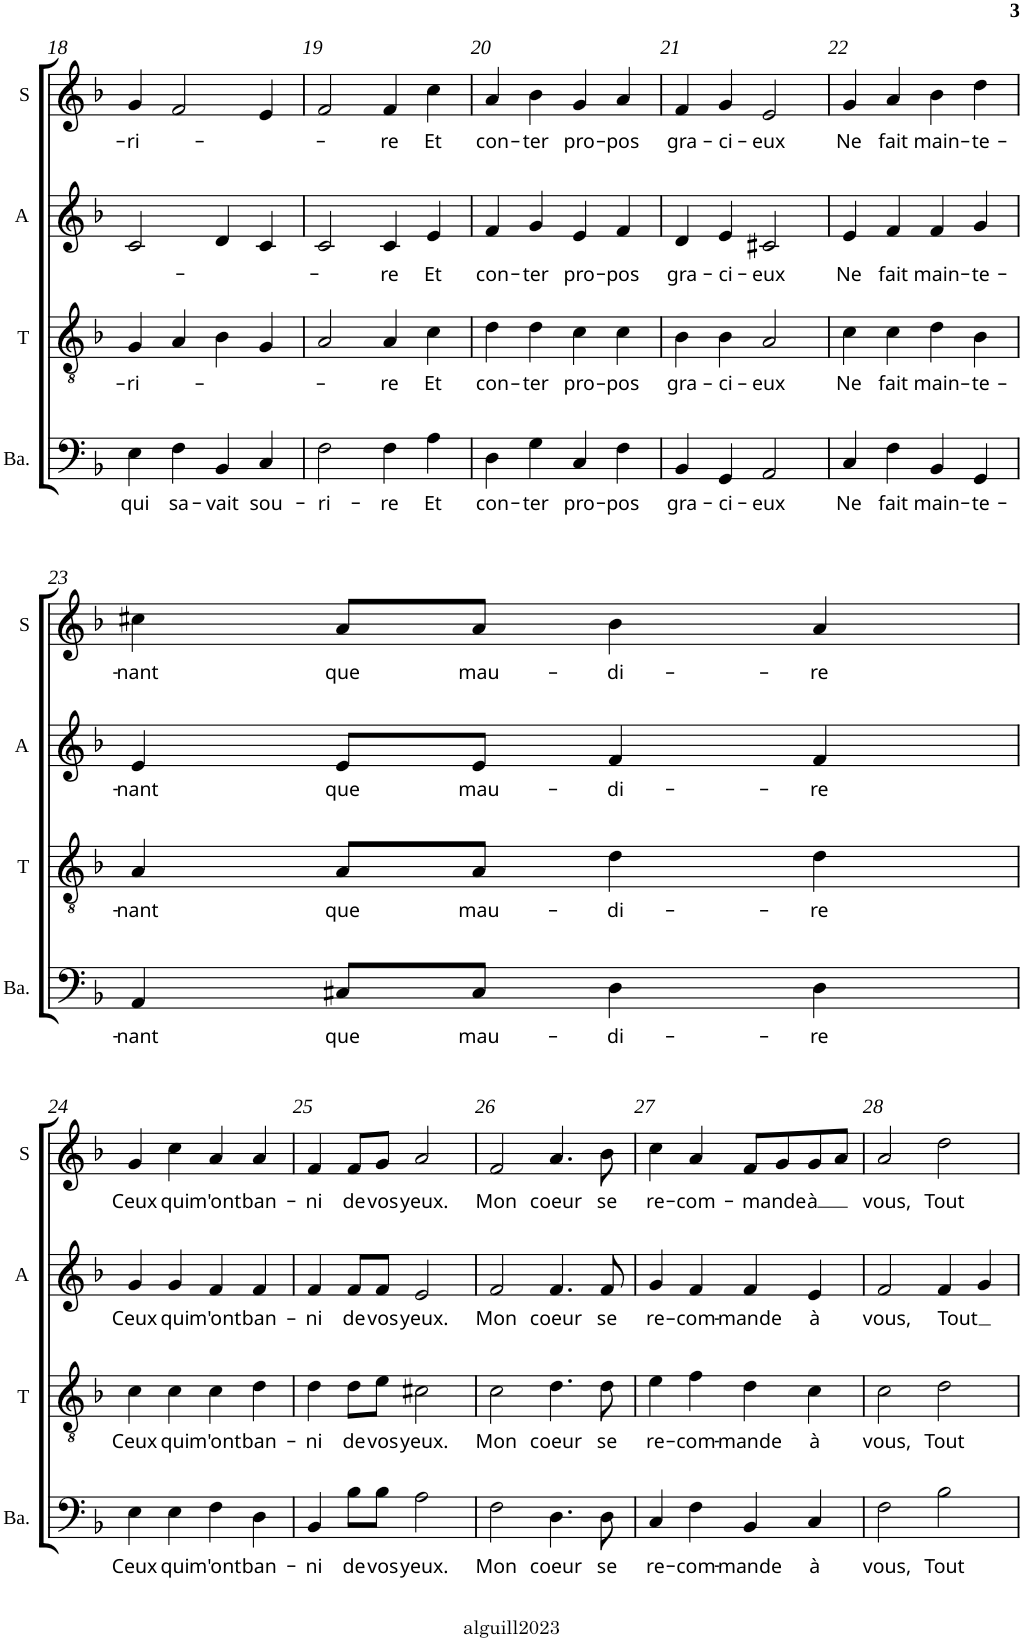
**kern	**text	**kern	**text	**kern	**text	**kern	**text
*part4	*part4	*part3	*part3	*part2	*part2	*part1	*part1
*staff4	*staff4	*staff3	*staff3	*staff2	*staff2	*staff1	*staff1
*I"Basse	*	*I"Ténor	*	*I"Alto	*	*I"Soprano	*
*I'Ba.	*	*I'T	*	*I'A	*	*I'S	*
!!LO:PB:g=z
*clefF4	*	*clefGv2	*	*clefG2	*	*clefG2	*
*k[b-]	*	*k[b-]	*	*k[b-]	*	*k[b-]	*
*F:	*	*F:	*	*F:	*	*F:	*
*M4/4	*	*M4/4	*	*M4/4	*	*M4/4	*
*met(c)	*	*met(c)	*	*met(c)	*	*met(c)	*
=18	=18	=18	=18	=18	=18	=18	=18
!	!LO:LY:b	!	!LO:LY:b	!	!	!	!LO:LY:b
4E\	qui	4G/	-ri-	2c/	.	4g/	-ri-
!	!LO:LY:b	!	!	!	!	!	!
4F\	sa-	4A/	.	.	.	2f/	.
!	!LO:LY:b	!	!	!	!	!	!
4BB-/	-vait	4B-\	.	4d/	.	.	.
!	!LO:LY:b	!	!	!	!	!	!
4C/	sou-	4G/	.	4c/	.	4e/	.
=19	=19	=19	=19	=19	=19	=19	=19
!	!LO:LY:b	!	!	!	!	!	!
2F\	-ri-	2A/	.	2c/	.	2f/	.
!	!LO:LY:b	!	!LO:LY:b	!	!LO:LY:b	!	!LO:LY:b
4F\	-re	4A/	-re	4c/	-re	4f/	-re
!	!LO:LY:b	!	!LO:LY:b	!	!LO:LY:b	!	!LO:LY:b
4A\	Et	4c\	Et	4e/	Et	4cc\	Et
=20	=20	=20	=20	=20	=20	=20	=20
!	!LO:LY:b	!	!LO:LY:b	!	!LO:LY:b	!	!LO:LY:b
4D\	con-	4d\	con-	4f/	con-	4a/	con-
!	!LO:LY:b	!	!LO:LY:b	!	!LO:LY:b	!	!LO:LY:b
4G\	-ter	4d\	-ter	4g/	-ter	4b-\	-ter
!	!LO:LY:b	!	!LO:LY:b	!	!LO:LY:b	!	!LO:LY:b
4C/	pro-	4c\	pro-	4e/	pro-	4g/	pro-
!	!LO:LY:b	!	!LO:LY:b	!	!LO:LY:b	!	!LO:LY:b
4F\	-pos	4c\	-pos	4f/	-pos	4a/	-pos
=21	=21	=21	=21	=21	=21	=21	=21
!	!LO:LY:b	!	!LO:LY:b	!	!LO:LY:b	!	!LO:LY:b
4BB-/	gra-	4B-\	gra-	4d/	gra-	4f/	gra-
!	!LO:LY:b	!	!LO:LY:b	!	!LO:LY:b	!	!LO:LY:b
4GG/	-ci-	4B-\	-ci-	4e/	-ci-	4g/	-ci-
!	!LO:LY:b	!	!LO:LY:b	!	!LO:LY:b	!	!LO:LY:b
2AA/	-eux	2A/	-eux	2c#X/	-eux	2e/	-eux
=22	=22	=22	=22	=22	=22	=22	=22
!	!LO:LY:b	!	!LO:LY:b	!	!LO:LY:b	!	!LO:LY:b
4C/	Ne	4c\	Ne	4e/	Ne	4g/	Ne
!	!LO:LY:b	!	!LO:LY:b	!	!LO:LY:b	!	!LO:LY:b
4F\	fait	4c\	fait	4f/	fait	4a/	fait
!	!LO:LY:b	!	!LO:LY:b	!	!LO:LY:b	!	!LO:LY:b
4BB-/	main-	4d\	main-	4f/	main-	4b-\	main-
!	!LO:LY:b	!	!LO:LY:b	!	!LO:LY:b	!	!LO:LY:b
4GG/	-te-	4B-\	-te-	4g/	-te-	4dd\	-te-
!!LO:LB:g=z
=23	=23	=23	=23	=23	=23	=23	=23
!	!LO:LY:b	!	!LO:LY:b	!	!LO:LY:b	!	!LO:LY:b
4AA/	-nant	4A/	-nant	4e/	-nant	4cc#X\	-nant
!	!LO:LY:b	!	!LO:LY:b	!	!LO:LY:b	!	!LO:LY:b
8C#X/L	que	8A/L	que	8e/L	que	8a/L	que
!	!LO:LY:b	!	!LO:LY:b	!	!LO:LY:b	!	!LO:LY:b
8C#/J	mau-	8A/J	mau-	8e/J	mau-	8a/J	mau-
!	!LO:LY:b	!	!LO:LY:b	!	!LO:LY:b	!	!LO:LY:b
4D\	-di-	4d\	-di-	4f/	-di-	4b-\	-di-
!	!LO:LY:b	!	!LO:LY:b	!	!LO:LY:b	!	!LO:LY:b
4D\	-re	4d\	-re	4f/	-re	4a/	-re
!!LO:LB:g=z
=24	=24	=24	=24	=24	=24	=24	=24
!	!LO:LY:b	!	!LO:LY:b	!	!LO:LY:b	!	!LO:LY:b
4E\	Ceux	4c\	Ceux	4g/	Ceux	4g/	Ceux
!	!LO:LY:b	!	!LO:LY:b	!	!LO:LY:b	!	!LO:LY:b
4E\	qui	4c\	qui	4g/	qui	4cc\	qui
!	!LO:LY:b	!	!LO:LY:b	!	!LO:LY:b	!	!LO:LY:b
4F\	m'ont	4c\	m'ont	4f/	m'ont	4a/	m'ont
!	!LO:LY:b	!	!LO:LY:b	!	!LO:LY:b	!	!LO:LY:b
4D\	ban-	4d\	ban-	4f/	ban-	4a/	ban-
=25	=25	=25	=25	=25	=25	=25	=25
!	!LO:LY:b	!	!LO:LY:b	!	!LO:LY:b	!	!LO:LY:b
4BB-/	-ni	4d\	-ni	4f/	-ni	4f/	-ni
!	!LO:LY:b	!	!LO:LY:b	!	!LO:LY:b	!	!LO:LY:b
8B-\L	de	8d\L	de	8f/L	de	8f/L	de
!	!LO:LY:b	!	!LO:LY:b	!	!LO:LY:b	!	!LO:LY:b
8B-\J	vos	8e\J	vos	8f/J	vos	8g/J	vos
!	!LO:LY:b	!	!LO:LY:b	!	!LO:LY:b	!	!LO:LY:b
2A\	yeux.	2c#X\	yeux.	2e/	yeux.	2a/	yeux.
=26	=26	=26	=26	=26	=26	=26	=26
!	!LO:LY:b	!	!LO:LY:b	!	!LO:LY:b	!	!LO:LY:b
2F\	Mon	2c\	Mon	2f/	Mon	2f/	Mon
!	!LO:LY:b	!	!LO:LY:b	!	!LO:LY:b	!	!LO:LY:b
4.D\	coeur	4.d\	coeur	4.f/	coeur	4.a/	coeur
!	!LO:LY:b	!	!LO:LY:b	!	!LO:LY:b	!	!LO:LY:b
8D\	se	8d\	se	8f/	se	8b-\	se
=27	=27	=27	=27	=27	=27	=27	=27
!	!LO:LY:b	!	!LO:LY:b	!	!LO:LY:b	!	!LO:LY:b
4C/	re-	4e\	re-	4g/	re-	4cc\	re-
!	!LO:LY:b	!	!LO:LY:b	!	!LO:LY:b	!	!LO:LY:b
4F\	-com-	4f\	-com-	4f/	-com-	4a/	-com-
!	!LO:LY:b	!	!LO:LY:b	!	!LO:LY:b	!	!LO:LY:b
4BB-/	-mande	4d\	-mande	4f/	-mande	8f/L	-mande
.	.	.	.	.	.	8g/	.
!	!LO:LY:b	!	!LO:LY:b	!	!LO:LY:b	!	!LO:LY:b
4C/	à	4c\	à	4e/	à	8g/	à
.	.	.	.	.	.	8a/J	.
=28	=28	=28	=28	=28	=28	=28	=28
!	!LO:LY:b	!	!LO:LY:b	!	!LO:LY:b	!	!LO:LY:b
2F\	vous,	2c\	vous,	2f/	vous,	2a/	vous,
!	!LO:LY:b	!	!LO:LY:b	!	!LO:LY:b	!	!LO:LY:b
2B-\	Tout	2d\	Tout	4f/	Tout	2dd\	Tout
.	.	.	.	4g/	.	.	.
=	=	=	=	=	=	=	=
*-	*-	*-	*-	*-	*-	*-	*-
